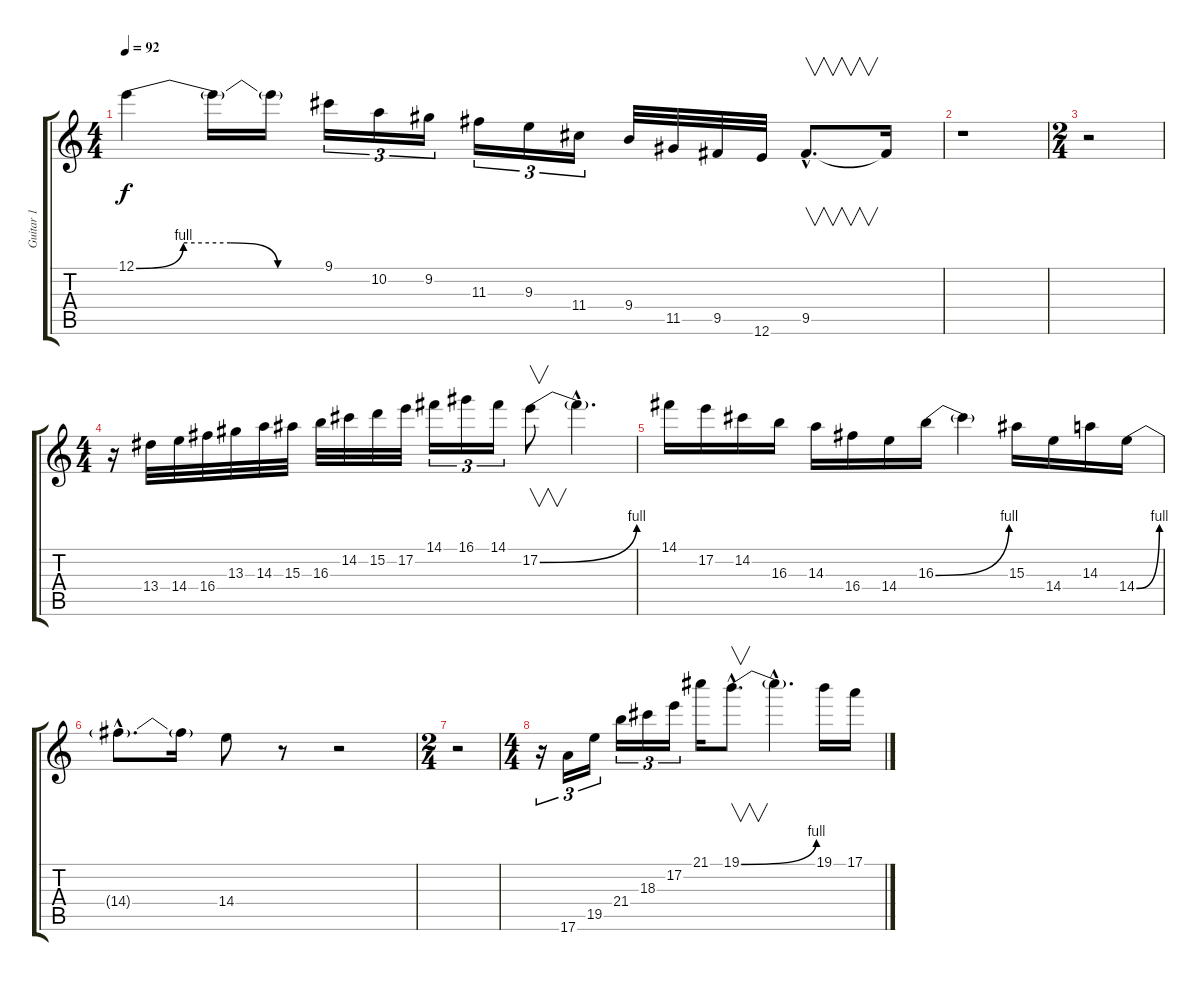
\track ("Guitar 1" "Guitar 1") {instrument distortionguitar}
\staff {score tabs}
\tuning (E4 B3 G3 D3 A2 E2) {hide}
\ts (4 4)
\tempo 92
\clef g2
\ks c
12.1{be (custom 0 0 15 4 30 4 45 0 60 0)}.4{dy f} 12.1{t}.16 12.1{t}.16 9.1.16{tu (3 2)} 10.2.16{tu (3 2)} 9.2.16{tu (3 2)} 11.3.16{tu (3 2)} 9.3.16{tu (3 2)} 11.4.16{tu (3 2)} 9.4.32 11.5.32 9.5.32 12.6.32 9.5{hac}.8{v d} 9.5{t}.16 |
r.1 |
\ts (2 4)
r.2 |
\ts (4 4)
r.16 13.4.32 14.4.32 16.4.32 13.3.32 14.3.32 15.3.32 16.3.32 14.2.32 15.2.32 17.2.32 14.1.16{tu (3 2)} 16.1.16{tu (3 2)} 14.1.16{tu (3 2)} 17.2{be (bend 0 0 60 4)}.8{v} 17.2{hac t}.4{d} |
14.1.16 17.2.16 14.2.16 16.3.16 14.3.16 16.4.16 14.4.16 16.3{be (bend 0 0 60 4)}.16 16.3{t}.4 15.3.16 14.4.16 14.3.16 14.4{be (bend 0 0 60 4)}.16 |
14.4{hac t}.8{d} 14.4{t}.16 14.4.8 r.8 r.2 |
\ts (2 4)
r.2 |
\ts (4 4)
r.16{tu (3 2)} 17.6.16{tu (3 2)} 19.5.16{tu (3 2)} 21.4.16{tu (3 2)} 18.3.16{tu (3 2)} 17.2.16{tu (3 2)} 21.1.16 19.1{be (bend 0 0 60 4) hac}.8{v d} 19.1{hac t}.4{d} 19.1.16 17.1.16
